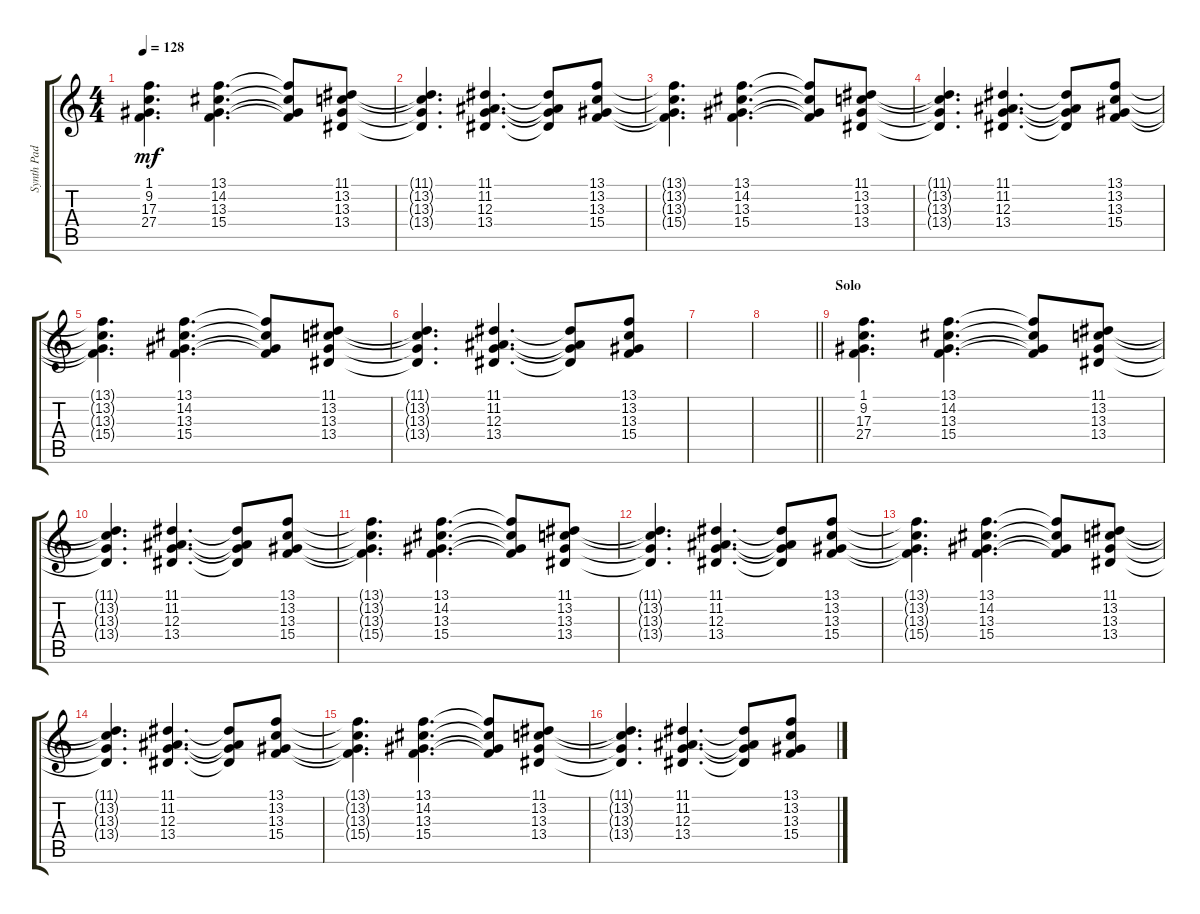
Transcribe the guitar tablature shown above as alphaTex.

\track ("Synth Pad" "Synth Pad") {instrument pad2warm}
\staff {score tabs}
\tuning (E4 B3 G3 D3 A2 E2) {hide}
\ts (4 4)
\tempo 128
\clef g2
\ks c
(1.1 9.2 17.3 27.4).4{d dy mf} (13.1 14.2 13.3 15.4).4{d} (13.1{t} 14.2{t} 13.3{t} 15.4{t}).8 (11.1 13.2 13.3 13.4).8 |
(11.1{t} 13.2{t} 13.3{t} 13.4{t}).4{d} (11.1 11.2 12.3 13.4).4{d} (11.1{t} 11.2{t} 12.3{t} 13.4{t}).8 (13.1 13.2 13.3 15.4).8 |
(13.1{t} 13.2{t} 13.3{t} 15.4{t}).4{d} (13.1 14.2 13.3 15.4).4{d} (13.1{t} 14.2{t} 13.3{t} 15.4{t}).8 (11.1 13.2 13.3 13.4).8 |
(11.1{t} 13.2{t} 13.3{t} 13.4{t}).4{d} (11.1 11.2 12.3 13.4).4{d} (11.1{t} 11.2{t} 12.3{t} 13.4{t}).8 (13.1 13.2 13.3 15.4).8 |
(13.1{t} 13.2{t} 13.3{t} 15.4{t}).4{d} (13.1 14.2 13.3 15.4).4{d} (13.1{t} 14.2{t} 13.3{t} 15.4{t}).8 (11.1 13.2 13.3 13.4).8 |
(11.1{t} 13.2{t} 13.3{t} 13.4{t}).4{d} (11.1 11.2 12.3 13.4).4{d} (11.1{t} 11.2{t} 12.3{t} 13.4{t}).8 (13.1 13.2 13.3 15.4).8 |
|
\barLineRight lightlight
|
\section ("" "Solo")
(1.1 9.2 17.3 27.4).4{d} (13.1 14.2 13.3 15.4).4{d} (13.1{t} 14.2{t} 13.3{t} 15.4{t}).8 (11.1 13.2 13.3 13.4).8 |
(11.1{t} 13.2{t} 13.3{t} 13.4{t}).4{d} (11.1 11.2 12.3 13.4).4{d} (11.1{t} 11.2{t} 12.3{t} 13.4{t}).8 (13.1 13.2 13.3 15.4).8 |
(13.1{t} 13.2{t} 13.3{t} 15.4{t}).4{d} (13.1 14.2 13.3 15.4).4{d} (13.1{t} 14.2{t} 13.3{t} 15.4{t}).8 (11.1 13.2 13.3 13.4).8 |
(11.1{t} 13.2{t} 13.3{t} 13.4{t}).4{d} (11.1 11.2 12.3 13.4).4{d} (11.1{t} 11.2{t} 12.3{t} 13.4{t}).8 (13.1 13.2 13.3 15.4).8 |
(13.1{t} 13.2{t} 13.3{t} 15.4{t}).4{d} (13.1 14.2 13.3 15.4).4{d} (13.1{t} 14.2{t} 13.3{t} 15.4{t}).8 (11.1 13.2 13.3 13.4).8 |
(11.1{t} 13.2{t} 13.3{t} 13.4{t}).4{d} (11.1 11.2 12.3 13.4).4{d} (11.1{t} 11.2{t} 12.3{t} 13.4{t}).8 (13.1 13.2 13.3 15.4).8 |
(13.1{t} 13.2{t} 13.3{t} 15.4{t}).4{d} (13.1 14.2 13.3 15.4).4{d} (13.1{t} 14.2{t} 13.3{t} 15.4{t}).8 (11.1 13.2 13.3 13.4).8 |
(11.1{t} 13.2{t} 13.3{t} 13.4{t}).4{d} (11.1 11.2 12.3 13.4).4{d} (11.1{t} 11.2{t} 12.3{t} 13.4{t}).8 (13.1 13.2 13.3 15.4).8
